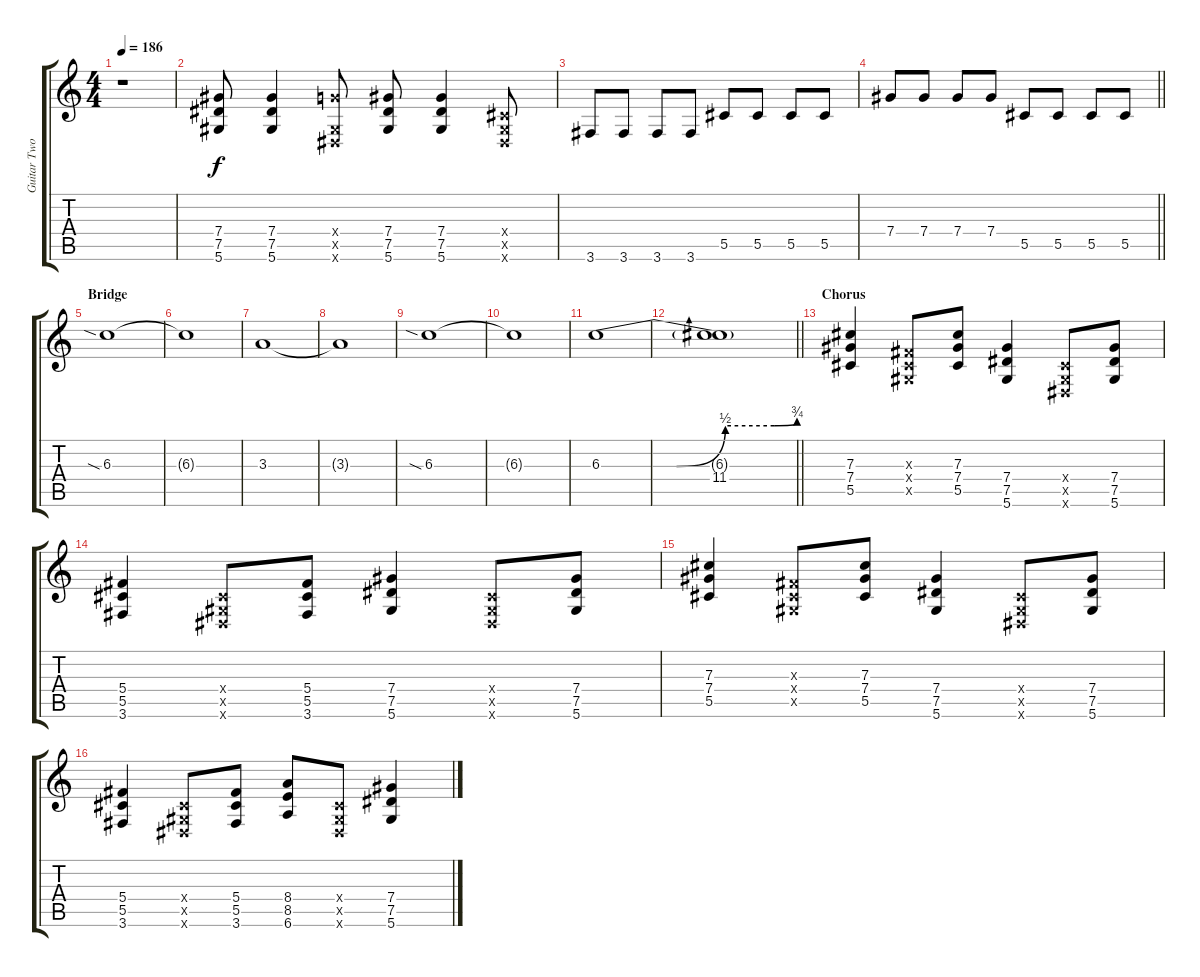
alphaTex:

\track ("Guitar Two" "Guitar Two") {instrument distortionguitar}
\staff {score tabs}
\tuning (Eb4 Bb3 Gb3 Db3 Ab2 Eb2) {hide}
\ts (4 4)
\tempo 186
\clef g2
\ks c
r.1{dy mp} |
(7.4 7.5 5.6).8{dy f volume 16} (7.4 7.5 5.6).4 (6.4{x} 0.5{x} 0.6{x}).8 (7.4 7.5 5.6).8 (7.4 7.5 5.6).4 (0.4{x} 0.5{x} 0.6{x}).8 |
3.6.8{volume 16} 3.6.8 3.6.8 3.6.8 5.5.8 5.5.8 5.5.8 5.5.8 |
\barLineRight lightlight
7.4.8 7.4.8 7.4.8 7.4.8 5.5.8 5.5.8 5.5.8 5.5.8 |
\section ("" "Bridge")
6.3{sia}.1{volume 16} |
6.3{t}.1 |
3.3.1{volume 16} |
3.3{t}.1 |
6.3{sia}.1{volume 16} |
6.3{t}.1 |
6.3{be (custom 0 0 23 0 38 2 53 2 60 3)}.1{volume 16} |
\barLineRight lightlight
(6.3{t} 11.4).1 |
\section ("" "Chorus")
(7.3 7.4 5.5).4 (0.3{x} 0.4{x} 0.5{x}).8 (7.3 7.4 5.5).8 (7.4 7.5 5.6).4 (0.4{x} 0.5{x} 0.6{x}).8 (7.4 7.5 5.6).8 |
(5.4 5.5 3.6).4 (0.4{x} 0.5{x} 0.6{x}).8 (5.4 5.5 3.6).8 (7.4 7.5 5.6).4 (0.4{x} 0.5{x} 0.6{x}).8 (7.4 7.5 5.6).8 |
(7.3 7.4 5.5).4 (0.3{x} 0.4{x} 0.5{x}).8 (7.3 7.4 5.5).8 (7.4 7.5 5.6).4 (0.4{x} 0.5{x} 0.6{x}).8 (7.4 7.5 5.6).8 |
(5.4 5.5 3.6).4 (0.4{x} 0.5{x} 0.6{x}).8 (5.4 5.5 3.6).8 (8.4 8.5 6.6).8 (0.4{x} 0.5{x} 0.6{x}).8 (7.4 7.5 5.6).4
